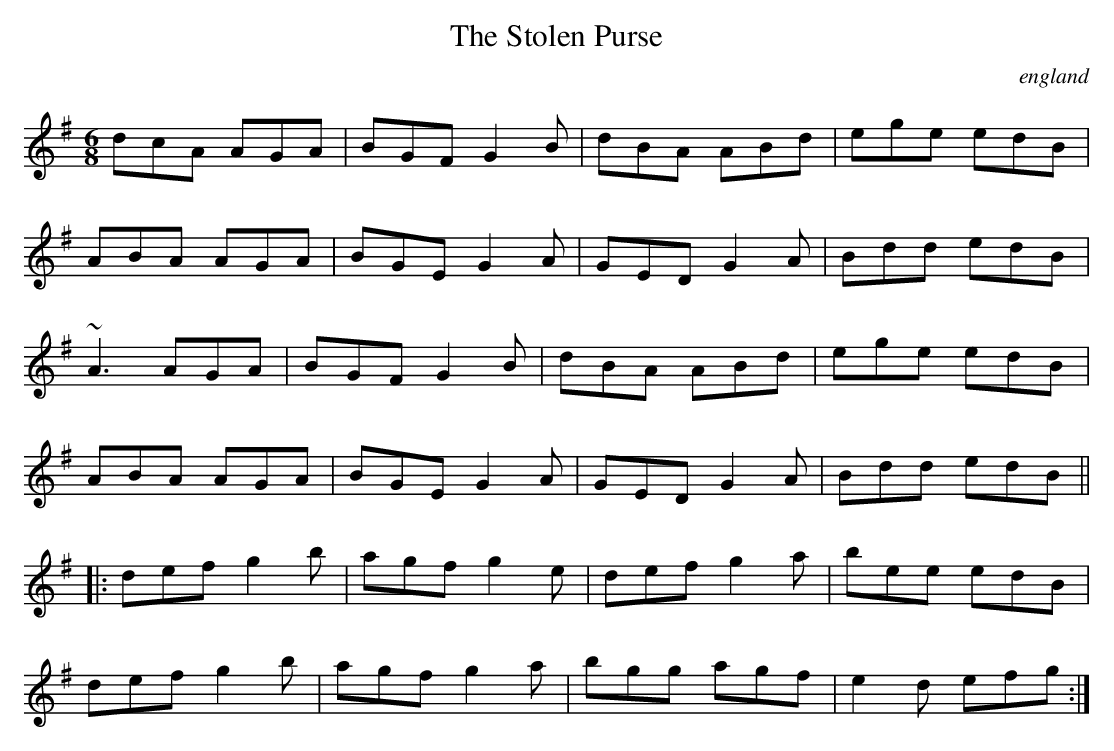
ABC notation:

X:1
T:Stolen Purse, The
O:england
M:6/8
L:1/8
K:G
dcA AGA|BGF G2B|dBA ABd|ege edB|
ABA AGA|BGE G2A|GED G2A|Bdd edB|
~A3 AGA|BGF G2B|dBA ABd|ege edB|
ABA AGA|BGE G2A|GED G2A|Bdd edB||
|:def g2b|agf g2e|def g2a|bee edB|
def g2b|agf g2a|bgg agf|e2d efg:|
